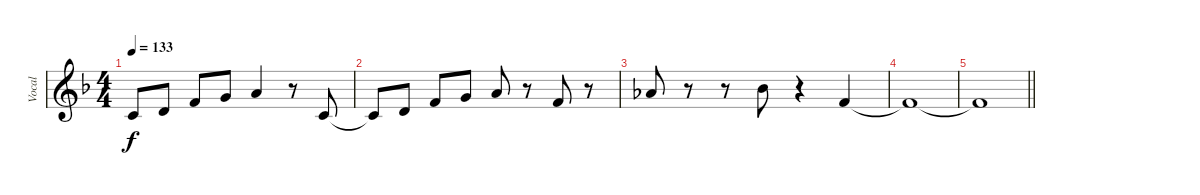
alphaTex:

\track ("Vocal" "Vocal") {instrument synthvoice}
\staff {score}
\tuning (E5 B4 G4 D4 A3 E3) {hide}
\ts (4 4)
\tempo 133
\clef g2
\ks f
3.5{t}.8{dy f} 0.4.8 3.4.8 0.3.8 2.3.4 r.8 3.5.8 |
3.5{t}.8 0.4.8 3.4.8 0.3.8 2.3.8 r.8 3.4.8 r.8 |
1.3.8 r.8 r.8 3.3.8 r.4 3.4.4 |
3.4{t}.1 |
\barLineRight lightlight
3.4{t}.1
